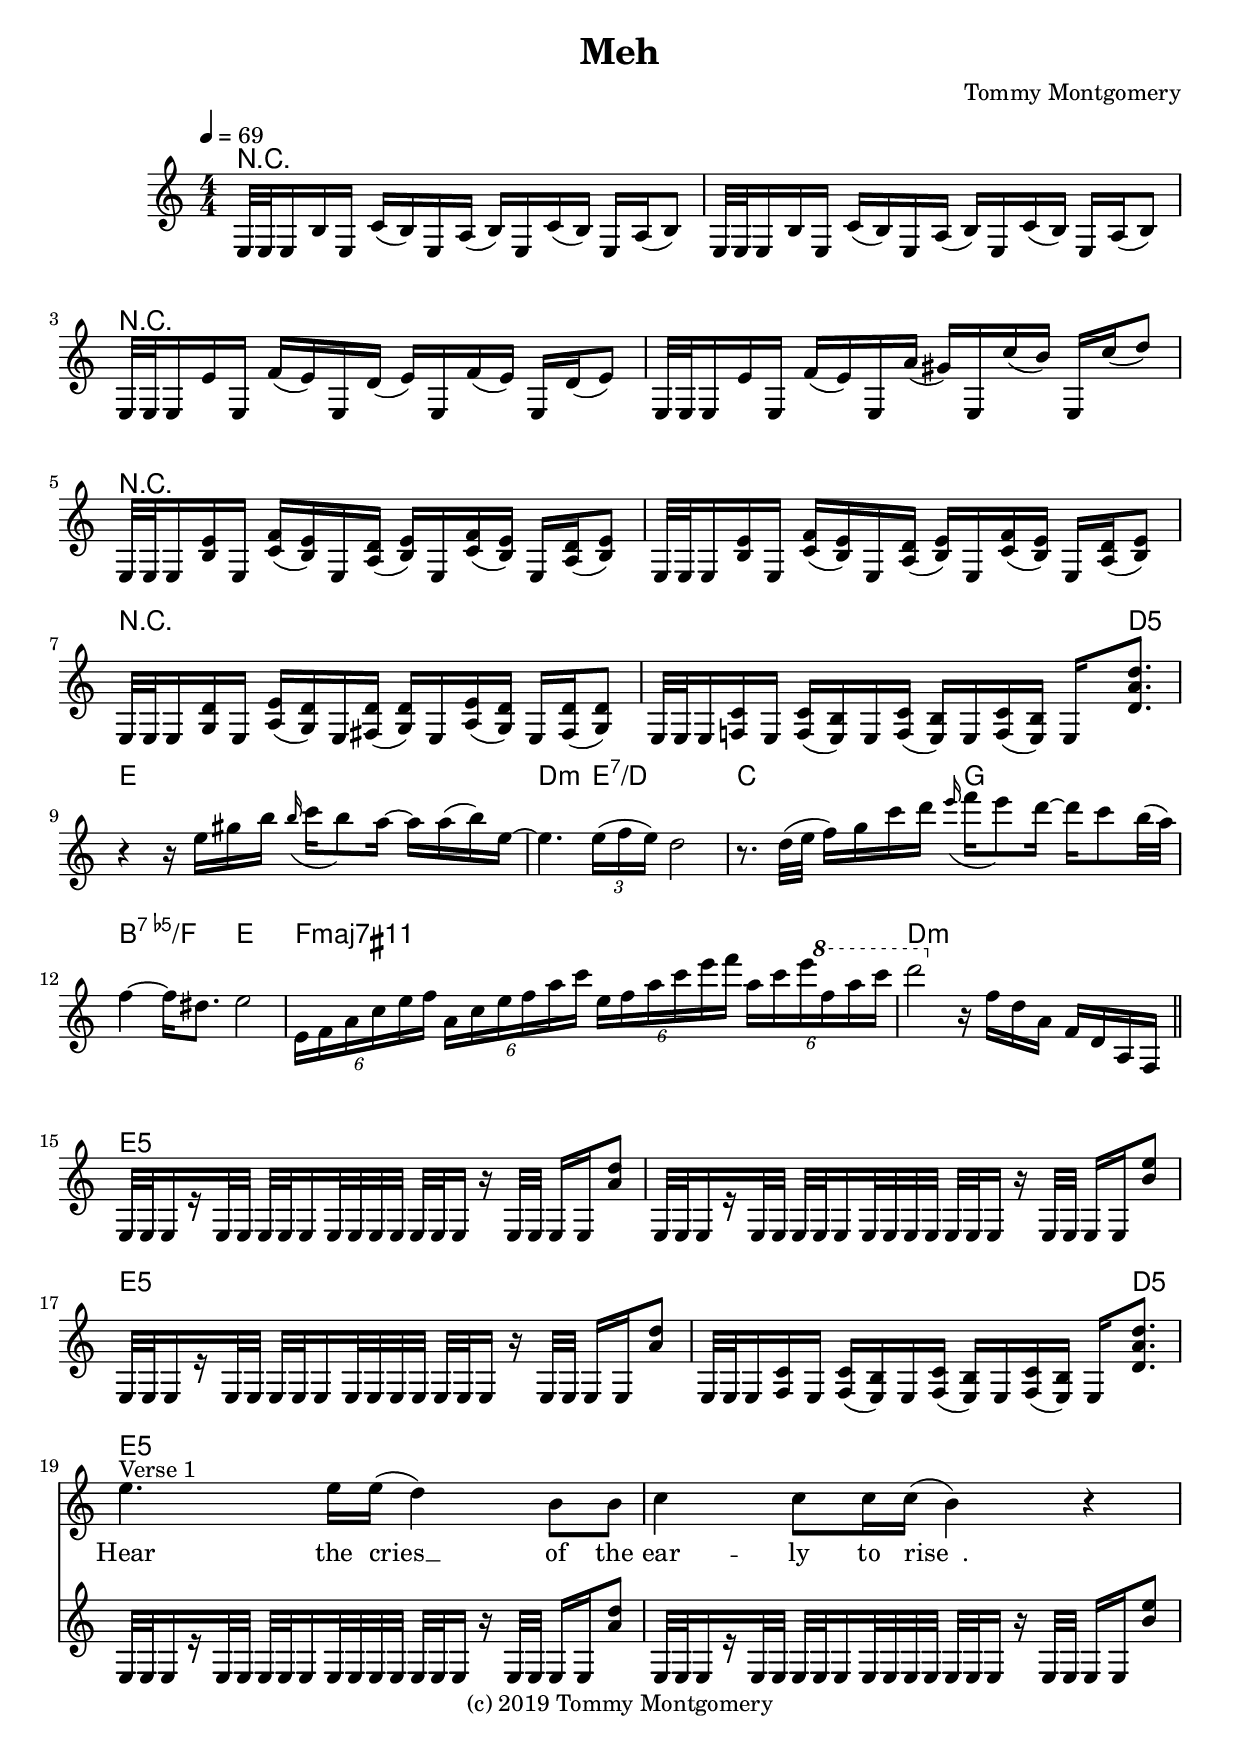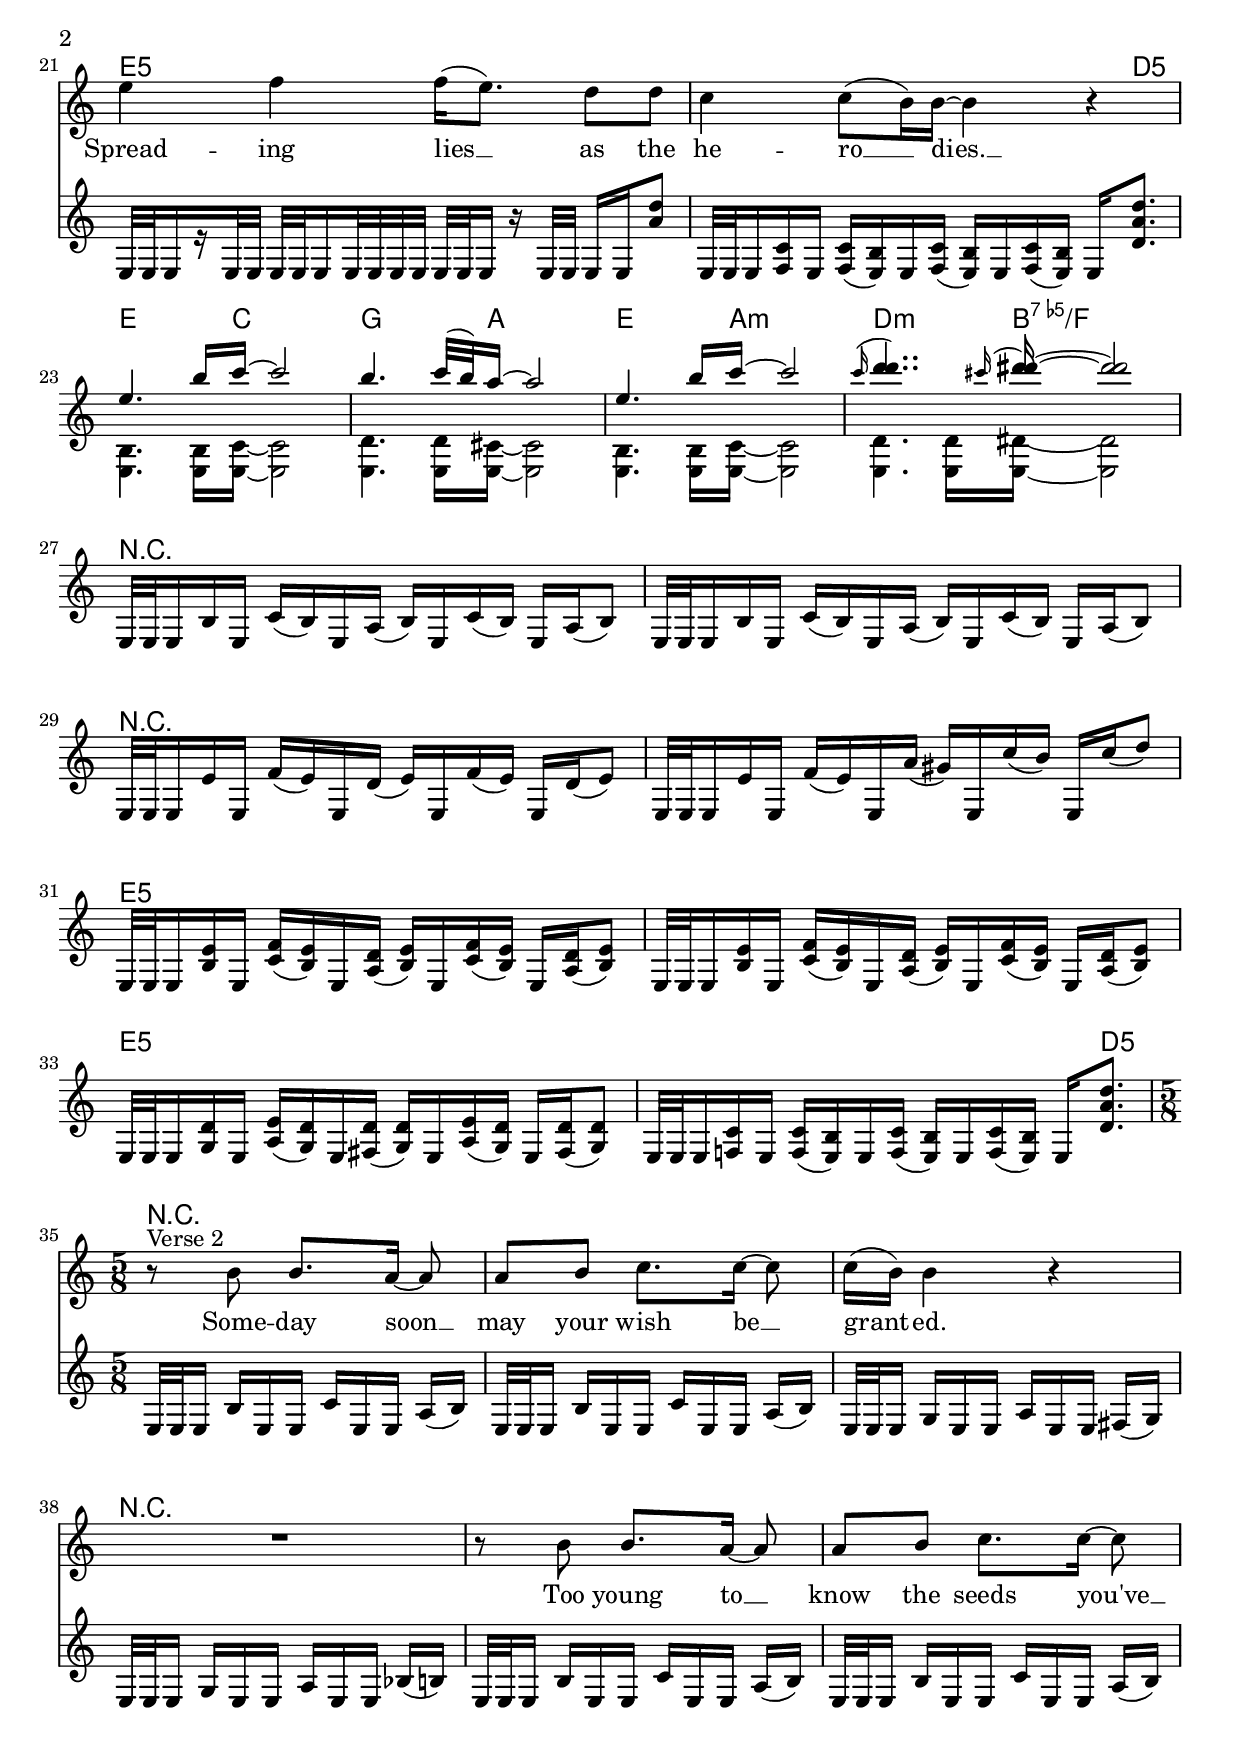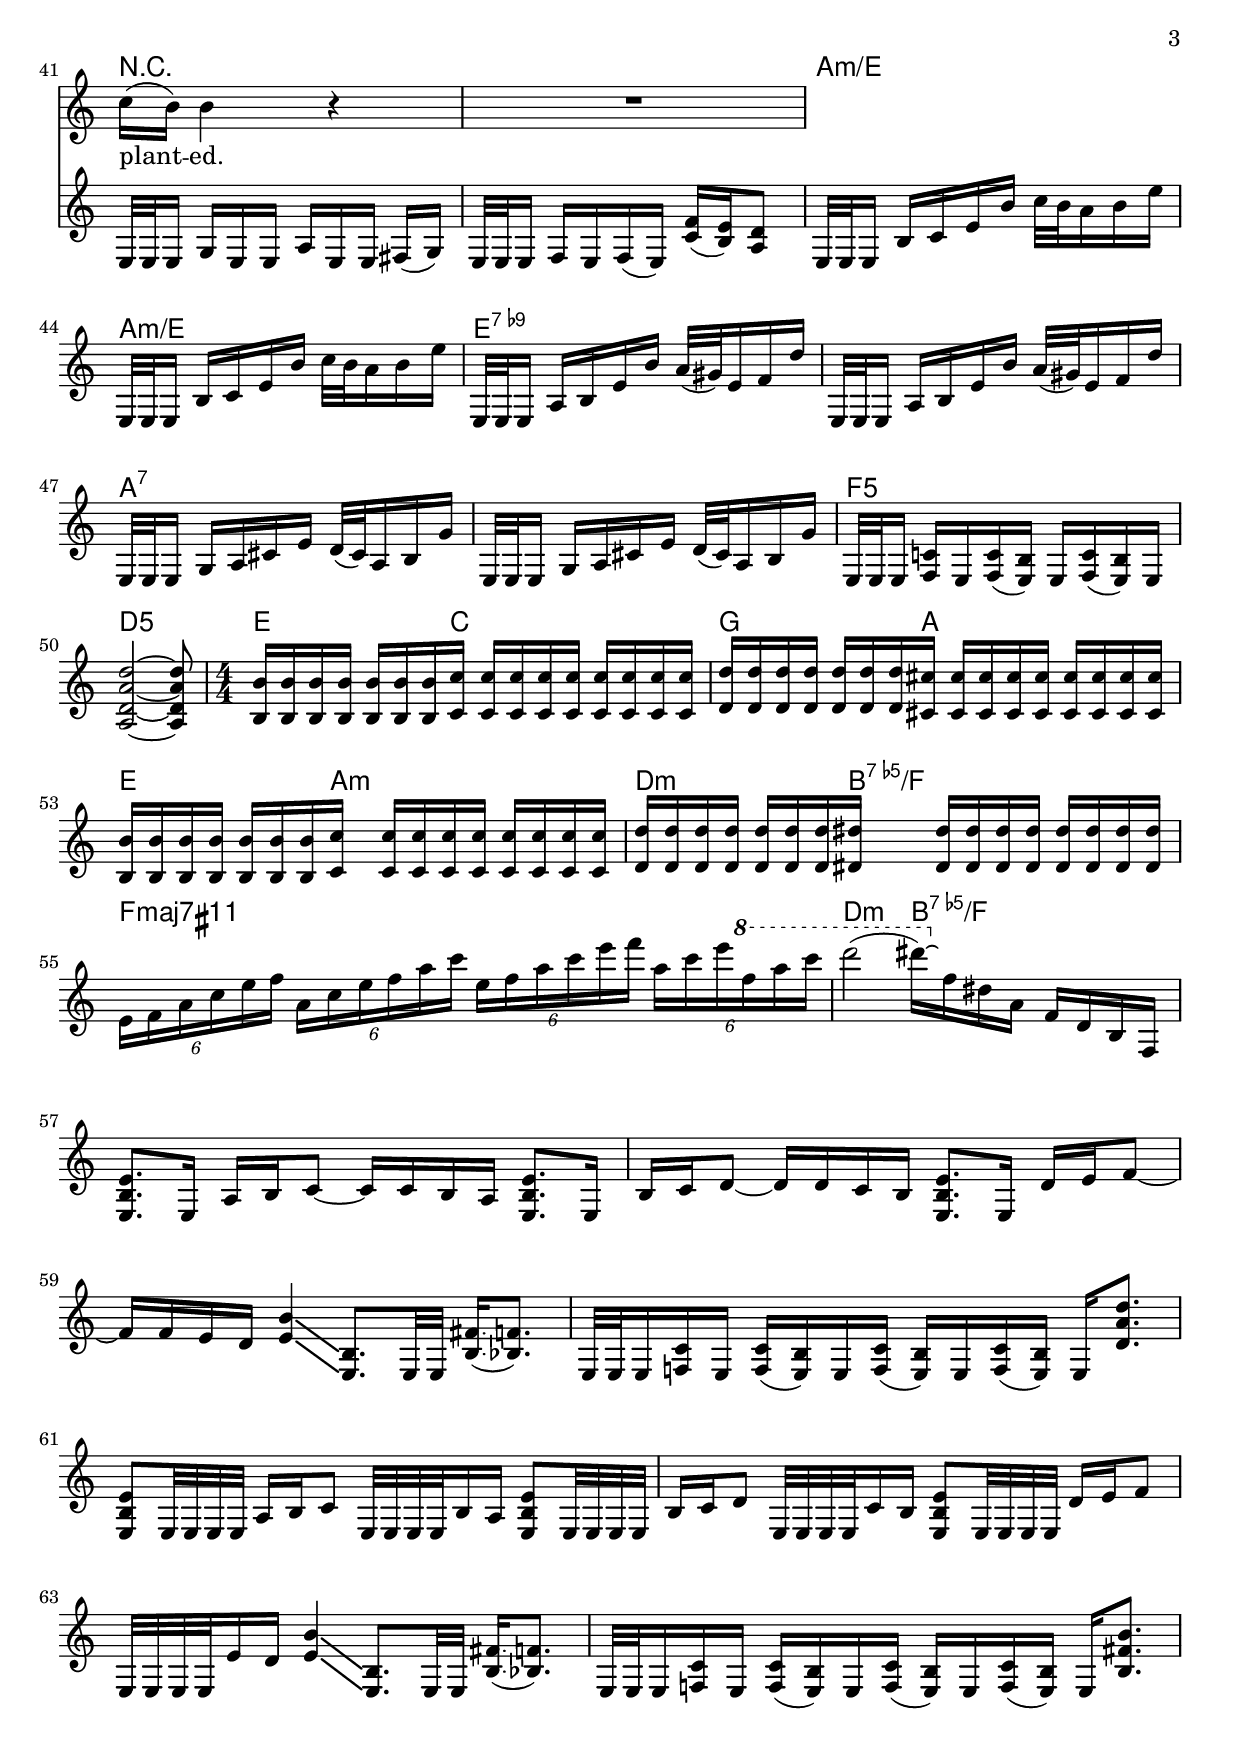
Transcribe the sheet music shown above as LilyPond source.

\version "2.18.2"
\language "english"

\header {
  title = "Meh"
  composer = "Tommy Montgomery"
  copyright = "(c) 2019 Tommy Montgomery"
}

global = {
  \key e \phrygian
  \set Staff.printKeyCancellation = ##f
  \numericTimeSignature
  \compressFullBarRests
  \omit Voice.StringNumber
  \override TupletBracket #'bracket-visibility = #'if-no-beam
  \override MultiMeasureRest.expand-limit = #3
  \time 4/4
  \tempo 4 = 69
}

introRiff = \relative c {
  e32 e e16 b' e, c'( b) e, a( b) e, c'( b) e, a( b8) |
  e,32 e e16 b' e, c'( b) e, a( b) e, c'( b) e, a( b8) |
  e,32 e e16 e' e, f'( e) e, d'( e) e, f'( e) e, d'( e8) |
  e,32 e e16 e' e, f'( e) e, a'( gs) e, c''( b) e,, c''( d8) |
}

mainRiff = \relative c {
  e32 e e16 <b' e> e, <c' f>( <b e>) e, <a d>( <b e>) e, <c' f>( <b e>) e, <a d>( <b e>8) |
  e,32 e e16 <b' e> e, <c' f>( <b e>) e, <a d>( <b e>) e, <c' f>( <b e>) e, <a d>( <b e>8) |
  e,32 e e16 <g d'> e <a e'>( <g d'>) e <fs d'>( <g d'>) e <a e'>( <g d'>) e <fs d'>( <g d'>8) |
  e32 e e16 <f! c'> e <f c'>( <e b'>) e <f c'>( <e b'>) e <f c'>( <e b'>) e <d' a' d>8. |
}

guitarOne = \relative c' {
  \introRiff
  \mainRiff


  r4 r16 e'16 gs b \grace b( c16 b8) a16 ~ a a( b) e, ~ |
  e4. \tuplet 3/2 { e16( f e) } d2  |
  r8. d32( e f16) g c d \grace e( f e8) d16 ~ d c8 b32( a) |
  f4 ~ f16 ds8. e2 |

  \tuplet 6/4 4 { e,16 f a c e f a, c e f a c e, f a c e f a, c e \ottava #1 f a c } |
  d2 \ottava #0 r16 f,, d a f d a f |

  \bar "||"

  \repeat unfold 2 {
    e32[ e e16 r e32 e] e e e16 e32 e e e e e e16 r e32 e e16 e <a' d>8 |
    e,32[ e e16 r e32 e] e e e16 e32 e e e e e e16 r e32 e e16 e <b'' e>8 |
    e,,32[ e e16 r e32 e] e e e16 e32 e e e e e e16 r e32 e e16 e <a' d>8 |
    e,32 e e16 <f c'> e <f c'>( <e b'>) e <f c'>( <e b'>) e <f c'>( <e b'>) e <d' a' d>8. |
  }

  % pre-chorus 1
  <<
    { e'4. b'16 c ~ c2 | b4. c32( b) a16 ~ a2 | e4. b'16 c ~ c2 | \grace c16( <d d>4..) \grace cs16( <ds ds>16) ~ q2 | } \\
    { <e,,, b'>4. q16 <e c'> ~ q2 | <e d'>4. q16 <e cs'> ~ q2 | <e b'>4. q16 <e c'> ~ q2 | <e d'>4. q16 <e ds'> ~ q2 | }
  >>

  \introRiff
  \mainRiff

  % verse 2
  \time 5/8
  \set Staff.baseMoment = #(ly:make-moment 1/16)
  \set Staff.beamExceptions = #'()
  \set Staff.beatStructure = #'(2 3 3 2)
  e32 e e16 b' e, e c' e, e a( b) |
  e,32 e e16 b' e, e c' e, e a( b) |
  e,32 e e16 g e e a e e fs( g) |
  e32 e e16 g e e a e e bf'( b) |

  e,32 e e16 b' e, e c' e, e a( b) |
  e,32 e e16 b' e, e c' e, e a( b) |
  e,32 e e16 g e e a e e fs( g) |
  \set Staff.beatStructure = #'(2 4 4)
  e32 e e16 f e f( e) <c' f>( <b e>) <a d>8 |

  e32 e e16 b' c e b' c32 b a16 b e |
  e,,32 e e16 b' c e b' c32 b a16 b e |
  e,,32 e e16 a b e b' a32( gs) e16 f d' |
  e,,32 e e16 a b e b' a32( gs) e16 f d' |

  e,,32 e e16 g a cs e d32( cs) a16 b g' |
  e,32 e e16 g a cs e d32( cs) a16 b g' |
  e,32 e e16 <f c'!> e <f c'>( <e b'>) e <f c'>( <e b'>) e |
  <a d a' d>2 ~ q8 |

  % pre-chorus 2
  \time 4/4
  \set Staff.baseMoment = #(ly:make-moment 1/4)
  \set Staff.beatStructure = #'(1 1 1 1)
  \repeat unfold 7 { <b b'>16 } \repeat unfold 9 { <c c'> } |
  \repeat unfold 7 { <d d'>16 } \repeat unfold 9 { <cs cs'> } |
  \repeat unfold 7 { <b b'>16 } \repeat unfold 9 { <c c'> } |
  \repeat unfold 7 { <d d'>16 } \repeat unfold 9 { <ds ds'> } |

  \tuplet 6/4 4 { e16 f a c e f a, c e f a c e, f a c e f a, c e \ottava #1 f a c } |
  d2( ds16\laissezVibrer) \ottava #0 f,, ds a f d b f |

  % chorus
  <e b' e>8. e16 a b c8 ~ c16 c b a <e b' e>8. e16 |
  b' c d8 ~ d16 d c b <e, b' e>8. e16 d' e f8 ~ |
  f16 f e d <e b'>4\glissando <e, b'>8. e32 e <b' fs'>16\glissando( <bf f'>8.) |
  e,32 e e16 <f! c'> e <f c'>( <e b'>) e <f c'>( <e b'>) e <f c'>( <e b'>) e <d' a' d>8. |

  <e, b' e>8 e32 e e e a16 b c8 e,32 e e e b'16 a <e b' e>8 e32 e e e |
  b'16 c d8 e,32 e e e c'16 b <e, b' e>8 e32 e e e d'16 e f8 |
  e,32 e e e e'16 d <e b'>4\glissando <e, b'>8. e32 e <b' fs'>16\glissando( <bf f'>8.) |
  e,32 e e16 <f! c'> e <f c'>( <e b'>) e <f c'>( <e b'>) e <f c'>( <e b'>) e <b' fs' b>8. |

  % interlude/solo
}

vocalMelody = \relative c'' {
  \repeat unfold 18 r1 |

  e4.^"Verse 1" e16 e( d4) b8 b |
  c4 c8 c16 c( b4) r4 |
  e4 f f16( e8.) d8 d |
  c4 c8( b16) b ~ b4 r4 |

  \repeat unfold 4 r1 |
  \repeat unfold 8 r1 |

  % verse 2
  \time 5/8
  \set Staff.beamExceptions = #'()
  \set Staff.beatStructure = #'(2 2 1)
  r8^"Verse 2" b b8. a16 ~ a8 |
  a b c8. c16 ~ c8 |
  c16( b) b4 r4 |
  R1*5/8 |

  r8 b b8. a16 ~ a8 |
  a b c8. c16 ~ c8 |
  c16( b) b4 r4 |
  R1*5/8 |


}

allTheLyrics = \lyricmode {
  Hear the cries __ of the
  ear -- ly to rise__.
  Spread -- ing lies __ as the
  he -- ro __ dies. __

  Some -- day soon __ may your wish be __ grant -- ed.
  Too young to __ know the seeds you've __ plant -- ed.
}

guitarOneStaff = \new Staff \with { midiInstrument = "distorted guitar" }{ \global \guitarOne }



vox = \new Staff \with { midiInstrument = "voice oohs" } {
  <<
    \new Voice = "vocalMelody" { \clef treble \global \vocalMelody }
  >>
}


demLyrics = \new Lyrics \lyricsto "vocalMelody" {
  <<
    \new Lyrics {
      \set associatedVoice = "vocalMelody"
      \allTheLyrics
    }
  >>
}



chordExceptionMusic = {
  <c e g b d'>1-\markup { "maj9" }
  <c e g b fs'>1-\markup { "maj7" \sharp "11" }
  <c ef f g bf>1-\markup { "m7sus4" }
  <c ef gf bff>1-\markup { "°7" }
  <c e g d'>1-\markup { "add9" }
  <c ef g d'>1-\markup { "m(add9)" }
  <c e fs as>1-\markup { \super { \sharp "11" \sharp "13" } }
  <c g>1-\markup { "5" }
  <c e g b>1-\markup { "maj7" }
  <c f g>1-\markup { "sus4" }
  <c d g>1-\markup { "sus2" }
}

chordExceptions = #(append
  (sequential-music-to-chord-exceptions chordExceptionMusic #t)
  ignatzekExceptions
)

chordValues = \chordmode {
  \global
  \powerChords
  \set chordNameExceptions = #chordExceptions
  \set majorSevenSymbol = \markup "maj7"

  \repeat unfold 4 r1 |

  r1 | r1 | r1 | r2. r16 d8.:1.5 |

  e1 | d4.:m e8:7/d q2 |
  c2 g2 | b2:1.3.5-.7/f e2 |
  f1:1.3.5.7+.11+ | d:m |

  e1:1.5 | q | q | q2. q16 d8.:1.5 |

  % verse 1
  e1:1.5 | q | q | q2. q16 d8.:1.5 |

  e4.. c16 q2 |
  g4.. a16 q2 |
  e4.. a16:m q2 |
  d4..:m b16:1.3.5-.7/f q2 |

  \repeat unfold 4 r1 |

  e1:1.5 | q | q | q2. q16 d8.:1.5 |

  % verse 2
  \repeat unfold 8 { r2 r8 }

  a2:m/e q8 | q2 q8 |
  e2:1.3.5.7.9- q8 | q2 q8 |
  a2:7 q8 | q2 q8 |
  f2:1.5 q8 | d2:1.5 q8 |

  % pre-chorus
  e4.. c16 q2 |
  g4.. a16 q2 |
  e4.. a16:m q2 |
  d4..:m b16:1.3.5-.7/f q2 |

  f1:1.3.5.7+.11+ | d2:m b:1.3.5-.7/f |

  % chorus





}

chordNames = \new ChordNames {
  \set chordChanges = ##t
  \set chordNameExceptions = #chordExceptions
  \chordValues
}

\score {
  <<
    \chordNames
    \vox
    \demLyrics
    \guitarOneStaff
  >>
  \layout {
    \context {
      \Staff \RemoveEmptyStaves
      \override Glissando.minimum-length = #4
      \override Glissando.springs-and-rods = #ly:spanner::set-spacing-rods
      \override Glissando.thickness = #2
      \override VerticalAxisGroup.remove-first = ##t
    }
  }
}

\score {
  \unfoldRepeats {
    <<
      \transpose c c, \vox
      \transpose c c, \guitarOneStaff
    >>
  }
  \midi {}
}
